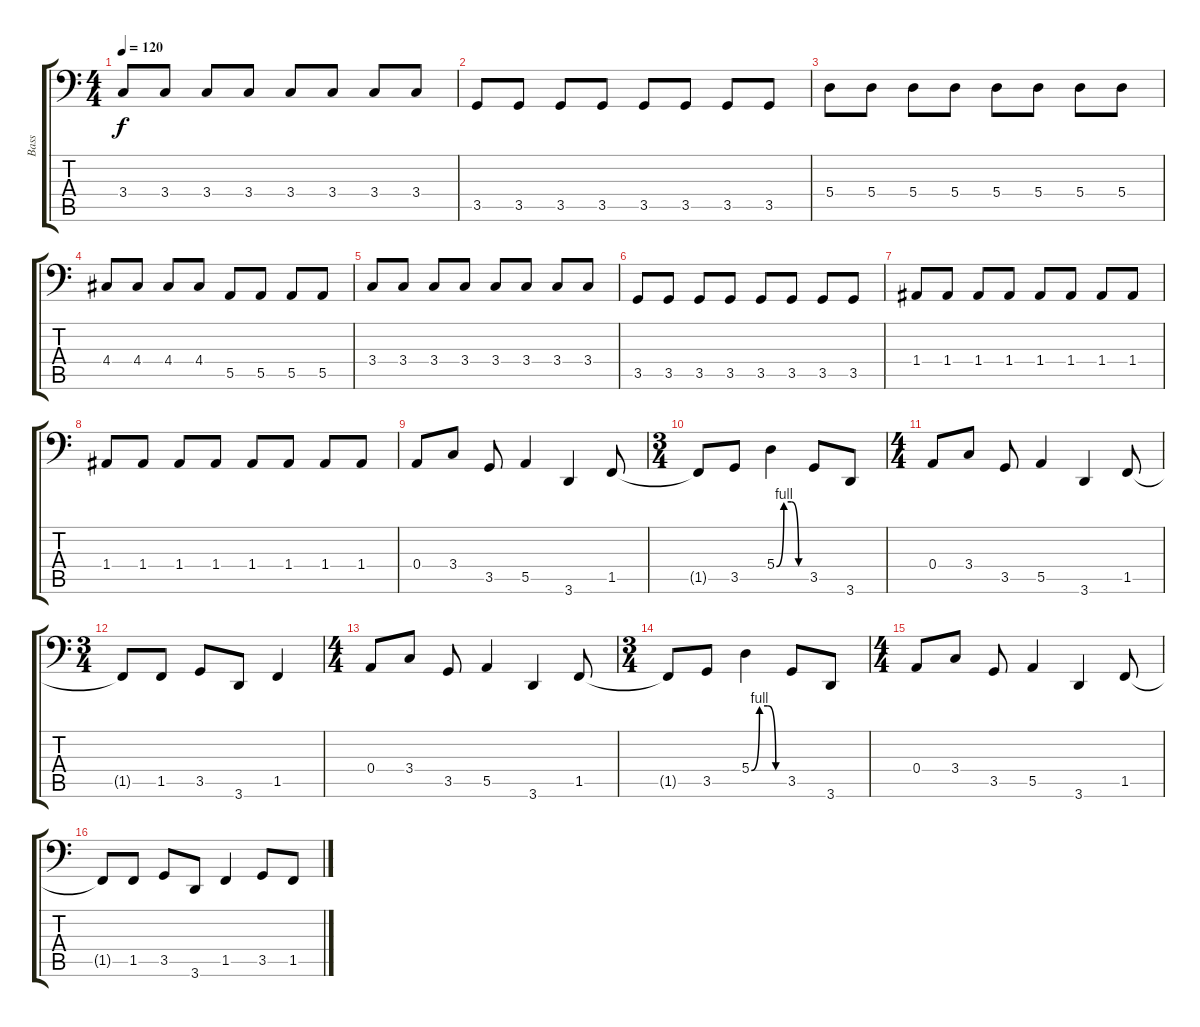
\track ("Bass" "Bass") {instrument electricbassfinger}
\staff {score tabs}
\tuning (C3 G2 D2 A1 E1 B0) {hide}
\ts (4 4)
\tempo 120
\clef f4
\ks c
3.4.8{dy f} 3.4.8 3.4.8 3.4.8 3.4.8 3.4.8 3.4.8 3.4.8 |
3.5.8 3.5.8 3.5.8 3.5.8 3.5.8 3.5.8 3.5.8 3.5.8 |
5.4.8 5.4.8 5.4.8 5.4.8 5.4.8 5.4.8 5.4.8 5.4.8 |
4.4.8 4.4.8 4.4.8 4.4.8 5.5.8 5.5.8 5.5.8 5.5.8 |
3.4.8 3.4.8 3.4.8 3.4.8 3.4.8 3.4.8 3.4.8 3.4.8 |
3.5.8 3.5.8 3.5.8 3.5.8 3.5.8 3.5.8 3.5.8 3.5.8 |
1.4.8 1.4.8 1.4.8 1.4.8 1.4.8 1.4.8 1.4.8 1.4.8 |
1.4.8 1.4.8 1.4.8 1.4.8 1.4.8 1.4.8 1.4.8 1.4.8 |
0.4.8 3.4.8 3.5.8 5.5.4 3.6.4 1.5.8 |
\ts (3 4)
1.5{t}.8 3.5.8 5.4{be (custom 0 0 15 4 30 4 45 0 60 0)}.4 3.5.8 3.6.8 |
\ts (4 4)
0.4.8 3.4.8 3.5.8 5.5.4 3.6.4 1.5.8 |
\ts (3 4)
1.5{t}.8 1.5.8 3.5.8 3.6.8 1.5.4 |
\ts (4 4)
0.4.8 3.4.8 3.5.8 5.5.4 3.6.4 1.5.8 |
\ts (3 4)
1.5{t}.8 3.5.8 5.4{be (custom 0 0 15 4 30 4 45 0 60 0)}.4 3.5.8 3.6.8 |
\ts (4 4)
0.4.8 3.4.8 3.5.8 5.5.4 3.6.4 1.5.8 |
1.5{t}.8 1.5.8 3.5.8 3.6.8 1.5.4 3.5.8 1.5.8
